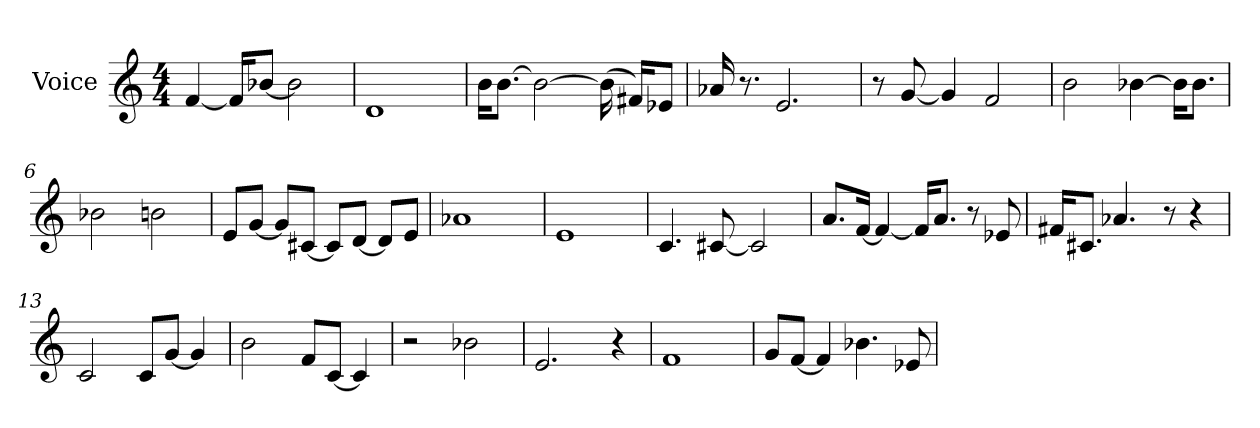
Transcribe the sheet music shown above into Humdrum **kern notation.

**kern
*part1
*staff1
*I"Voice
*I'Voice
*clefG2
*M4/4
=
[<4f/
16f/KL]
[>8b-X/J
2b-\]
=1
1d
=2
16b\KL
[>8.b\J
2b\_>
(<16b\]
16f#X/KL)
8e-X/J
=3
16a-X/
8.r
2.e/
=4
8r
[<8g/
4g/]
2f/
=5
2b\
[>4b-X\
16b-\KL]
8.b-\J
=6
2b-X\
2bn\
=7
8e/L
[<8g/J
8g/L]
[<8c#X/J
8c#/L]
[<8d/J
8d/L]
8e/J
!!LO:LB:g=z
=8
1a-X
=9
1e
=10
4.c/
[<8c#X/
2c#/]
=11
8.a/L
[<16f/Jk
4f/_<
16f/KL]
8.a/J
8r
8e-X/
=12
16f#X/KL
8.c#X/J
4.a-X/
8r
4r
=13
2c/
8c/L
[<8g/J
4g/]
=14
2b\
8f/L
[<8c/J
4c/]
=15
2rcc
2b-X\
=16
2.e/
4r
=17
1f
!!LO:LB:g=z
=18
8g/L
[<8f/J
4f/]
4.b-X\
8e-X/
=
*-
